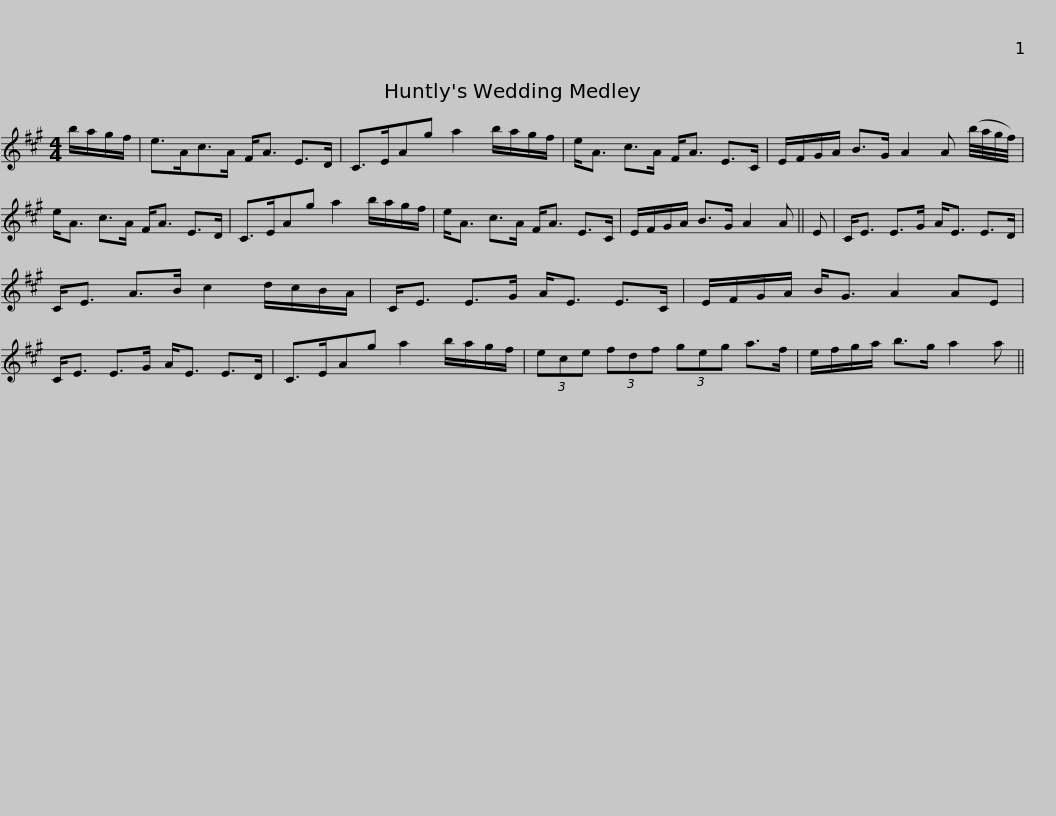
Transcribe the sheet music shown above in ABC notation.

X:1
L:1/8
M:4/4
I:linebreak $
K:A
V:1 treble
V:1
 b/a/g/f/ | e>Ac>A F<A E>D | C>EAg a2 b/a/g/f/ | e<A c>A F<A E>C |$ E/F/G/A/ B>G A2 A (b/4a/4g/4f/4) | %5
 e<A c>A F<A E>D | C>EAg a2 b/a/g/f/ | e<A c>A F<A E>C |$ E/F/G/A/ B>G A2 A || E | %10
 C<E E>G A<E E>D | C<E A>B c2 d/c/B/A/ | C<E E>G A<E E>C |$ E/F/G/A/ B<G A2 AE | C<E E>G A<E E>D | %15
 C>EAg a2 b/a/g/f/ | (3ece (3fdf (3geg a>f |$ e/f/g/a/ b>g a2 a || %18
